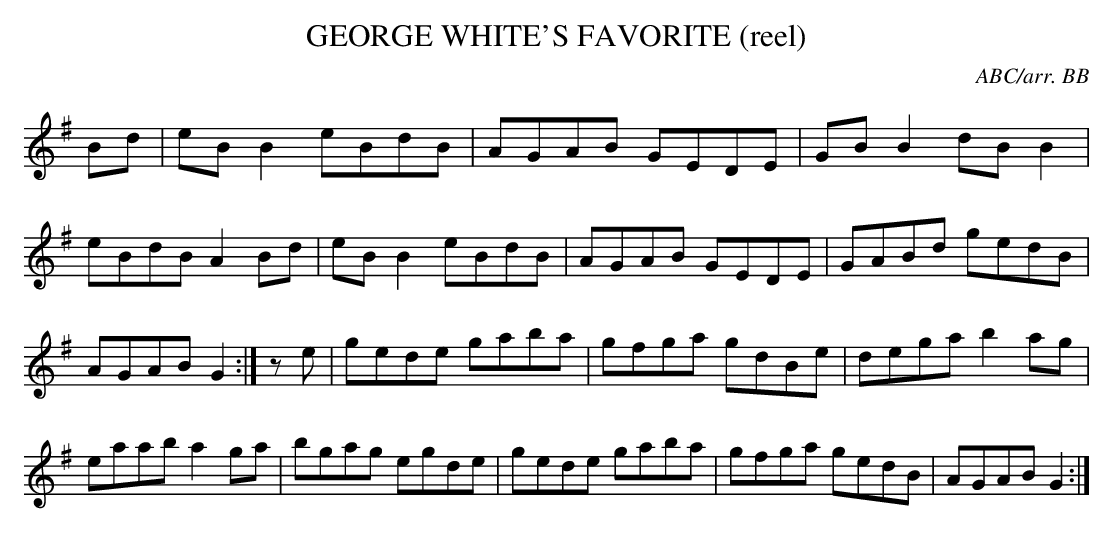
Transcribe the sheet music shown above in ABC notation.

X:1
T:GEORGE WHITE'S FAVORITE (reel)\
C:ABC/arr. BB\
M:C\
K:G\
Bd|eBB2 eBdB|AGAB GEDE|GBB2 dBB2|eBdB A2Bd|\
eBB2 eBdB|AGAB GEDE|GABd gedB|AGAB G2 :|\
ze|gede gaba|gfga gdBe|dega b2ag|eaab a2ga|\
bgag egde|gede gaba|gfga gedB|AGAB G2 :|\
\
\
